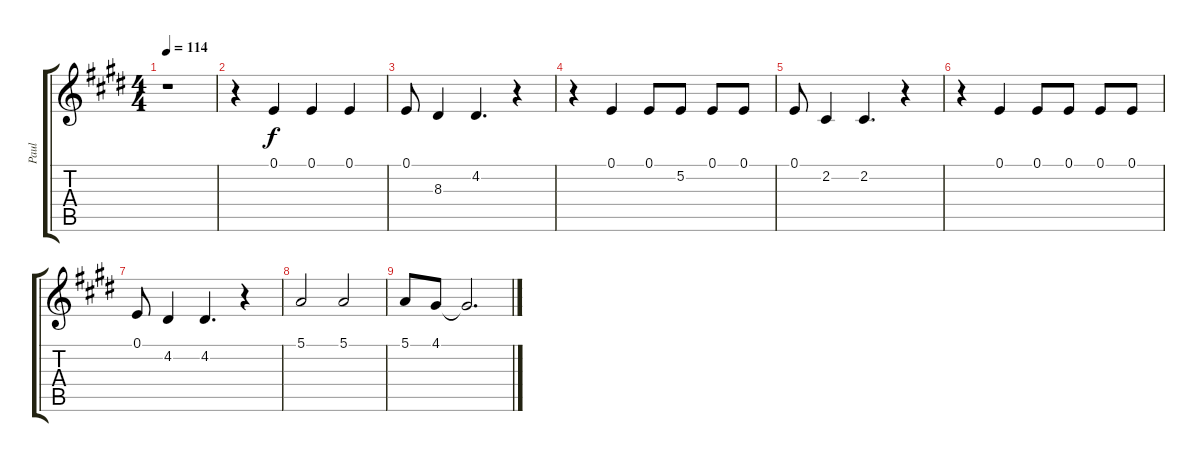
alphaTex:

\track ("Paul" "Paul") {instrument voiceoohs}
\staff {score tabs}
\tuning (E4 B3 G3 D3 A2 E2) {hide}
\ts (4 4)
\tempo 114
\clef g2
\ks e
r.1{dy f} |
r.4 0.1.4 0.1.4 0.1.4 |
0.1.8 8.3.4 4.2.4{d} r.4 |
r.4 0.1.4 0.1.8 5.2.8 0.1.8 0.1.8 |
0.1.8 2.2.4 2.2.4{d} r.4 |
r.4 0.1.4 0.1.8 0.1.8 0.1.8 0.1.8 |
0.1.8 4.2.4 4.2.4{d} r.4 |
5.1.2 5.1.2 |
5.1.8 4.1.8 4.1{t}.2{d}
